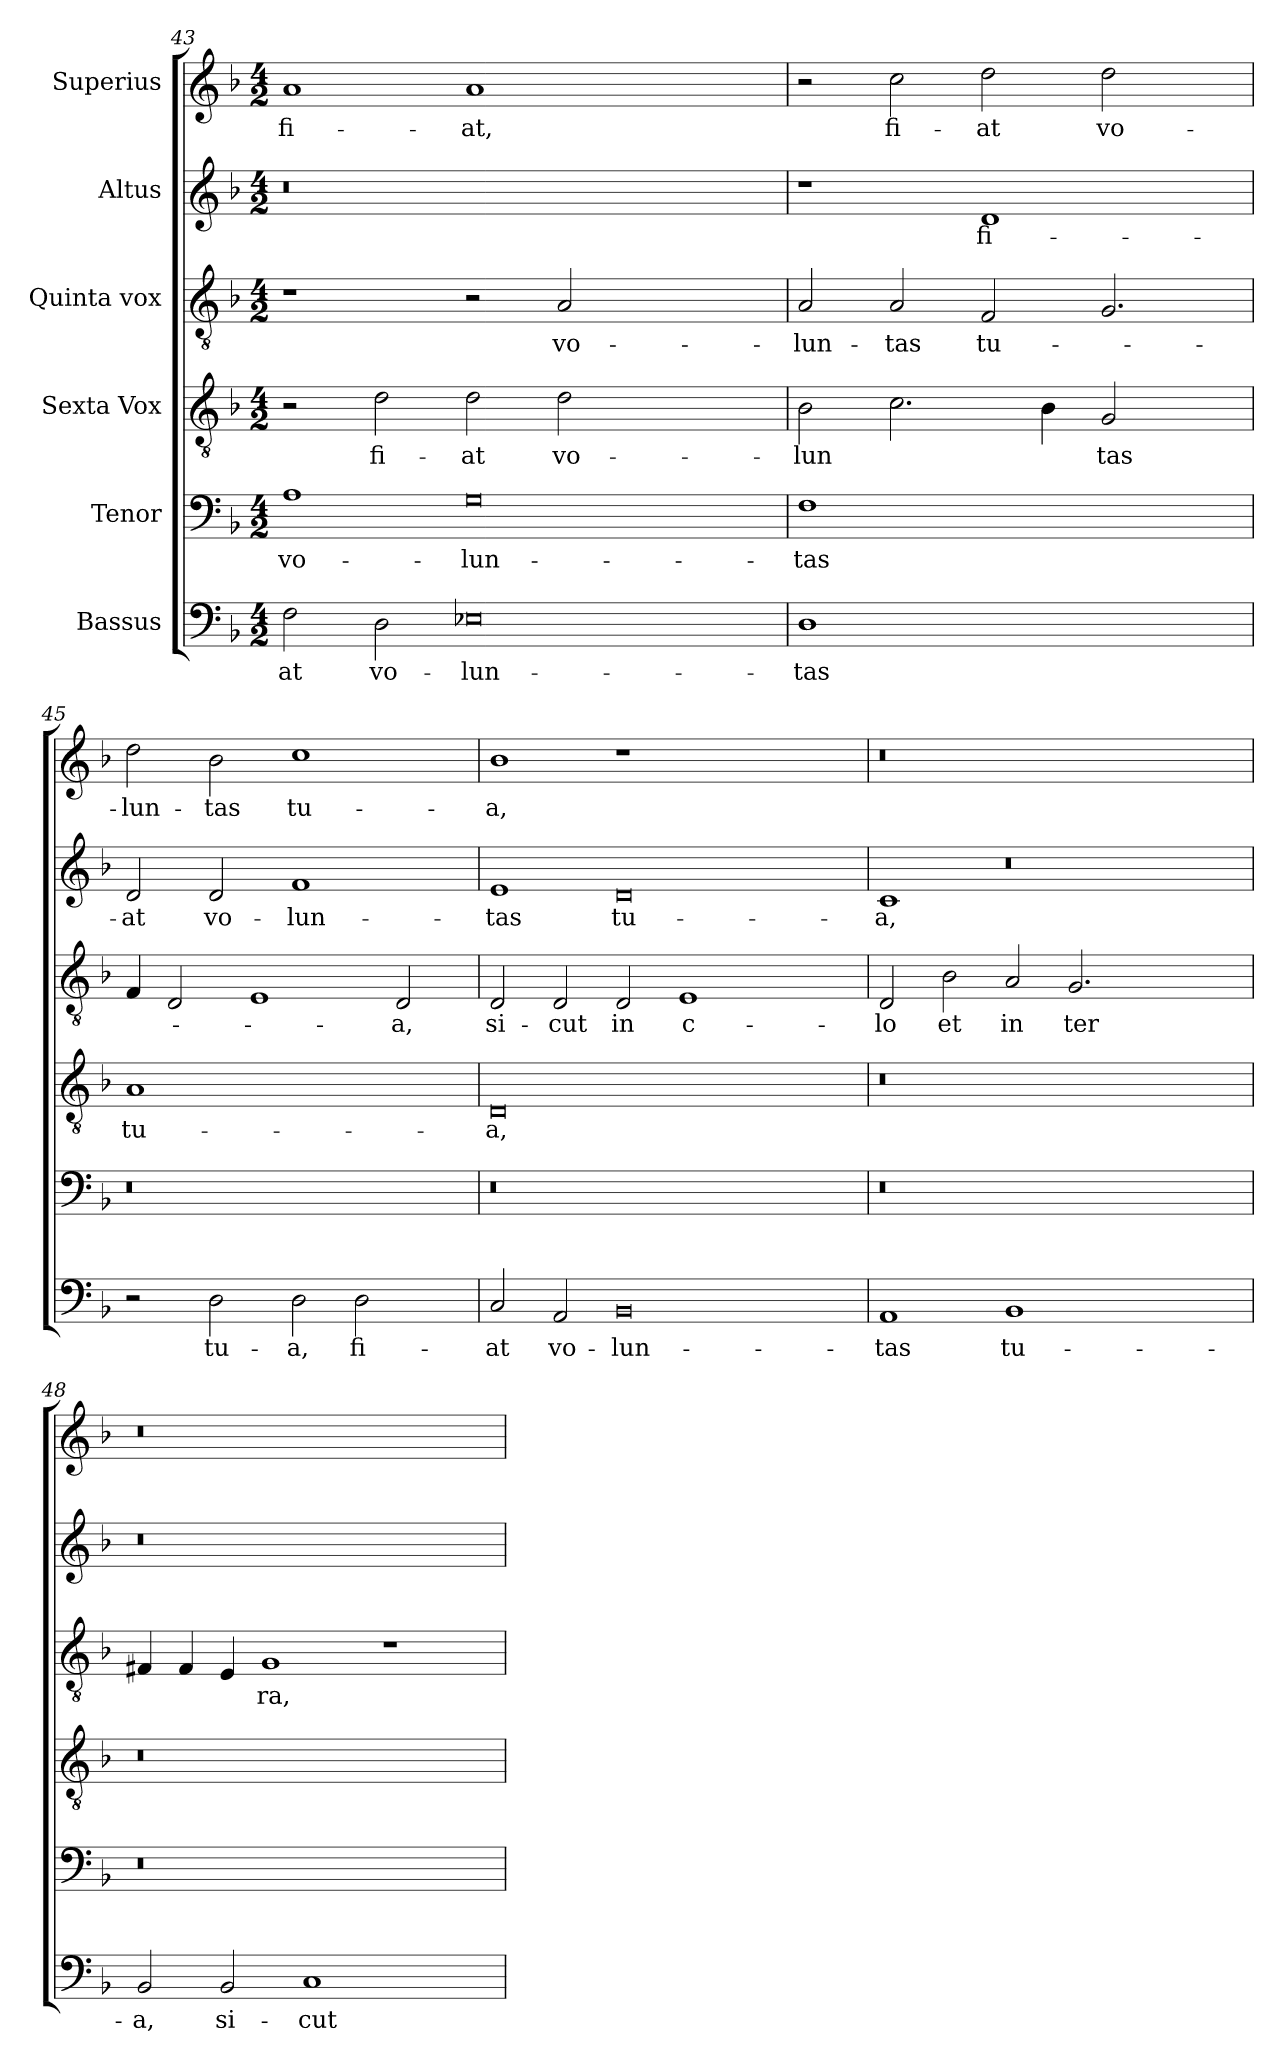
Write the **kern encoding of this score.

**kern	**text	**kern	**text	**kern	**text	**kern	**text	**kern	**text	**kern	**text
*part6	*part6	*part5	*part5	*part4	*part4	*part3	*part3	*part2	*part2	*part1	*part1
*staff6	*staff6	*staff5	*staff5	*staff4	*staff4	*staff3	*staff3	*staff2	*staff2	*staff1	*staff1
*I"Bassus	*	*I"Tenor	*	*I"Sexta Vox	*	*I"Quinta vox	*	*I"Altus	*	*I"Superius	*
!!LO:PB:g=z
*clefF4	*	*clefF4	*	*clefGv2	*	*clefGv2	*	*clefG2	*	*clefG2	*
*k[b-]	*	*k[b-]	*	*k[b-]	*	*k[b-]	*	*k[b-]	*	*k[b-]	*
*F:	*	*F:	*	*F:	*	*F:	*	*F:	*	*F:	*
*M4/2	*	*M4/2	*	*M4/2	*	*M4/2	*	*M4/2	*	*M4/2	*
=43	=43	=43	=43	=43	=43	=43	=43	=43	=43	=43	=43
!	!LO:LY:b	!	!LO:LY:b	!	!	!	!	!	!	!	!LO:LY:b
2F\	-at	1A	vo-	2r	.	1r	.	0r	.	1a	fi-
!	!LO:LY:b	!	!	!	!LO:LY:b	!	!	!	!	!	!
2D\	vo-	.	.	2d\	fi-	.	.	.	.	.	.
!	!LO:LY:b	!	!LO:LY:b	!	!LO:LY:b	!	!	!	!	!	!LO:LY:b
0E-X	-lun-	0G	-lun-	2d\	-at	2r	.	.	.	1a	-at,
!	!	!	!	!	!LO:LY:b	!	!LO:LY:b	!	!	!	!
.	.	.	.	2d\	vo-	2A/	vo-	.	.	.	.
.	.	.	.	1ryy	.	1ryy	.	1ryy	.	1ryy	.
=44	=44	=44	=44	=44	=44	=44	=44	=44	=44	=44	=44
!	!LO:LY:b	!	!LO:LY:b	!	!LO:LY:b	!	!LO:LY:b	!	!	!	!
1D	-tas	1F	-tas	2B-\	-lun	2A/	-lun-	1r	.	2r	.
!	!	!	!	!	!	!	!LO:LY:b	!	!	!	!LO:LY:b
.	.	.	.	2.c\	.	2A/	-tas	.	.	2cc\	fi-
!	!	!	!	!	!	!	!LO:LY:b	!	!LO:LY:b	!	!LO:LY:b
1ryy	.	1ryy	.	.	.	2F/	tu-	1d	fi-	2dd\	-at
.	.	.	.	4B-\	.	.	.	.	.	.	.
!	!	!	!	!	!LO:LY:b	!	!	!	!	!	!LO:LY:b
.	.	.	.	2G/	tas	2.G/	.	.	.	2dd\	vo-
4ryy	.	4ryy	.	4ryy	.	.	.	4ryy	.	4ryy	.
=45	=45	=45	=45	=45	=45	=45	=45	=45	=45	=45	=45
!	!	!	!	!	!LO:LY:b	!	!	!	!LO:LY:b	!	!LO:LY:b
2r	.	0r	.	1A	tu-	4F/	.	2d/	-at	2dd\	-lun-
.	.	.	.	.	.	2D/	.	.	.	.	.
!	!LO:LY:b	!	!	!	!	!	!	!	!LO:LY:b	!	!LO:LY:b
2D\	tu-	.	.	.	.	.	.	2d/	vo-	2b-\	-tas
.	.	.	.	.	.	1E	.	.	.	.	.
!	!LO:LY:b	!	!	!	!	!	!	!	!LO:LY:b	!	!LO:LY:b
2D\	-a,	.	.	1ryy	.	.	.	1f	-lun-	1cc	tu-
!	!LO:LY:b	!	!	!	!	!	!	!	!	!	!
2D\	fi-	.	.	.	.	.	.	.	.	.	.
!	!	!	!	!	!	!	!LO:LY:b	!	!	!	!
.	.	.	.	.	.	2D/	-a,	.	.	.	.
4ryy	.	4ryy	.	4ryy	.	.	.	4ryy	.	4ryy	.
=46	=46	=46	=46	=46	=46	=46	=46	=46	=46	=46	=46
!	!LO:LY:b	!	!	!	!LO:LY:b	!	!LO:LY:b	!	!LO:LY:b	!	!LO:LY:b
2C/	-at	0r	.	0D	-a,	2D/	si-	1e	-tas	1b-	-a,
!	!LO:LY:b	!	!	!	!	!	!LO:LY:b	!	!	!	!
2AA/	vo-	.	.	.	.	2D/	-cut	.	.	.	.
!	!LO:LY:b	!	!	!	!	!	!LO:LY:b	!	!LO:LY:b	!	!
0BB-	-lun-	.	.	.	.	2D/	in	0d	tu-	1r	.
!	!	!	!	!	!	!	!LO:LY:b	!	!	!	!
.	.	.	.	.	.	1E	c-	.	.	.	.
.	.	1ryy	.	1ryy	.	.	.	.	.	1ryy	.
.	.	.	.	.	.	2ryy	.	.	.	.	.
=47	=47	=47	=47	=47	=47	=47	=47	=47	=47	=47	=47
!	!LO:LY:b	!	!	!	!	!	!LO:LY:b	!	!LO:LY:b	!	!
1AA	-tas	0r	.	0r	.	2D/	-lo	1c	-a,	0r	.
!	!	!	!	!	!	!	!LO:LY:b	!	!	!	!
.	.	.	.	.	.	2B-\	et	.	.	.	.
!	!LO:LY:b	!	!	!	!	!	!LO:LY:b	!	!	!	!
1BB-	tu-	.	.	.	.	2A/	in	0r	.	.	.
!	!	!	!	!	!	!	!LO:LY:b	!	!	!	!
.	.	.	.	.	.	2.G/	ter	.	.	.	.
1ryy	.	1ryy	.	1ryy	.	.	.	.	.	1ryy	.
.	.	.	.	.	.	2.ryy	.	.	.	.	.
=48	=48	=48	=48	=48	=48	=48	=48	=48	=48	=48	=48
!	!LO:LY:b	!	!	!	!	!	!	!	!	!	!
2BB-/	-a,	0r	.	0r	.	4F#/	.	0r	.	0r	.
.	.	.	.	.	.	4F#/	.	.	.	.	.
!	!LO:LY:b	!	!	!	!	!	!	!	!	!	!
2BB-/	si-	.	.	.	.	4E/	.	.	.	.	.
!	!	!	!	!	!	!	!LO:LY:b	!	!	!	!
.	.	.	.	.	.	1G	ra,	.	.	.	.
!	!LO:LY:b	!	!	!	!	!	!	!	!	!	!
1C	-cut	.	.	.	.	.	.	.	.	.	.
.	.	.	.	.	.	1r	.	.	.	.	.
2.ryy	.	2.ryy	.	2.ryy	.	.	.	2.ryy	.	2.ryy	.
=	=	=	=	=	=	=	=	=	=	=	=
*-	*-	*-	*-	*-	*-	*-	*-	*-	*-	*-	*-
